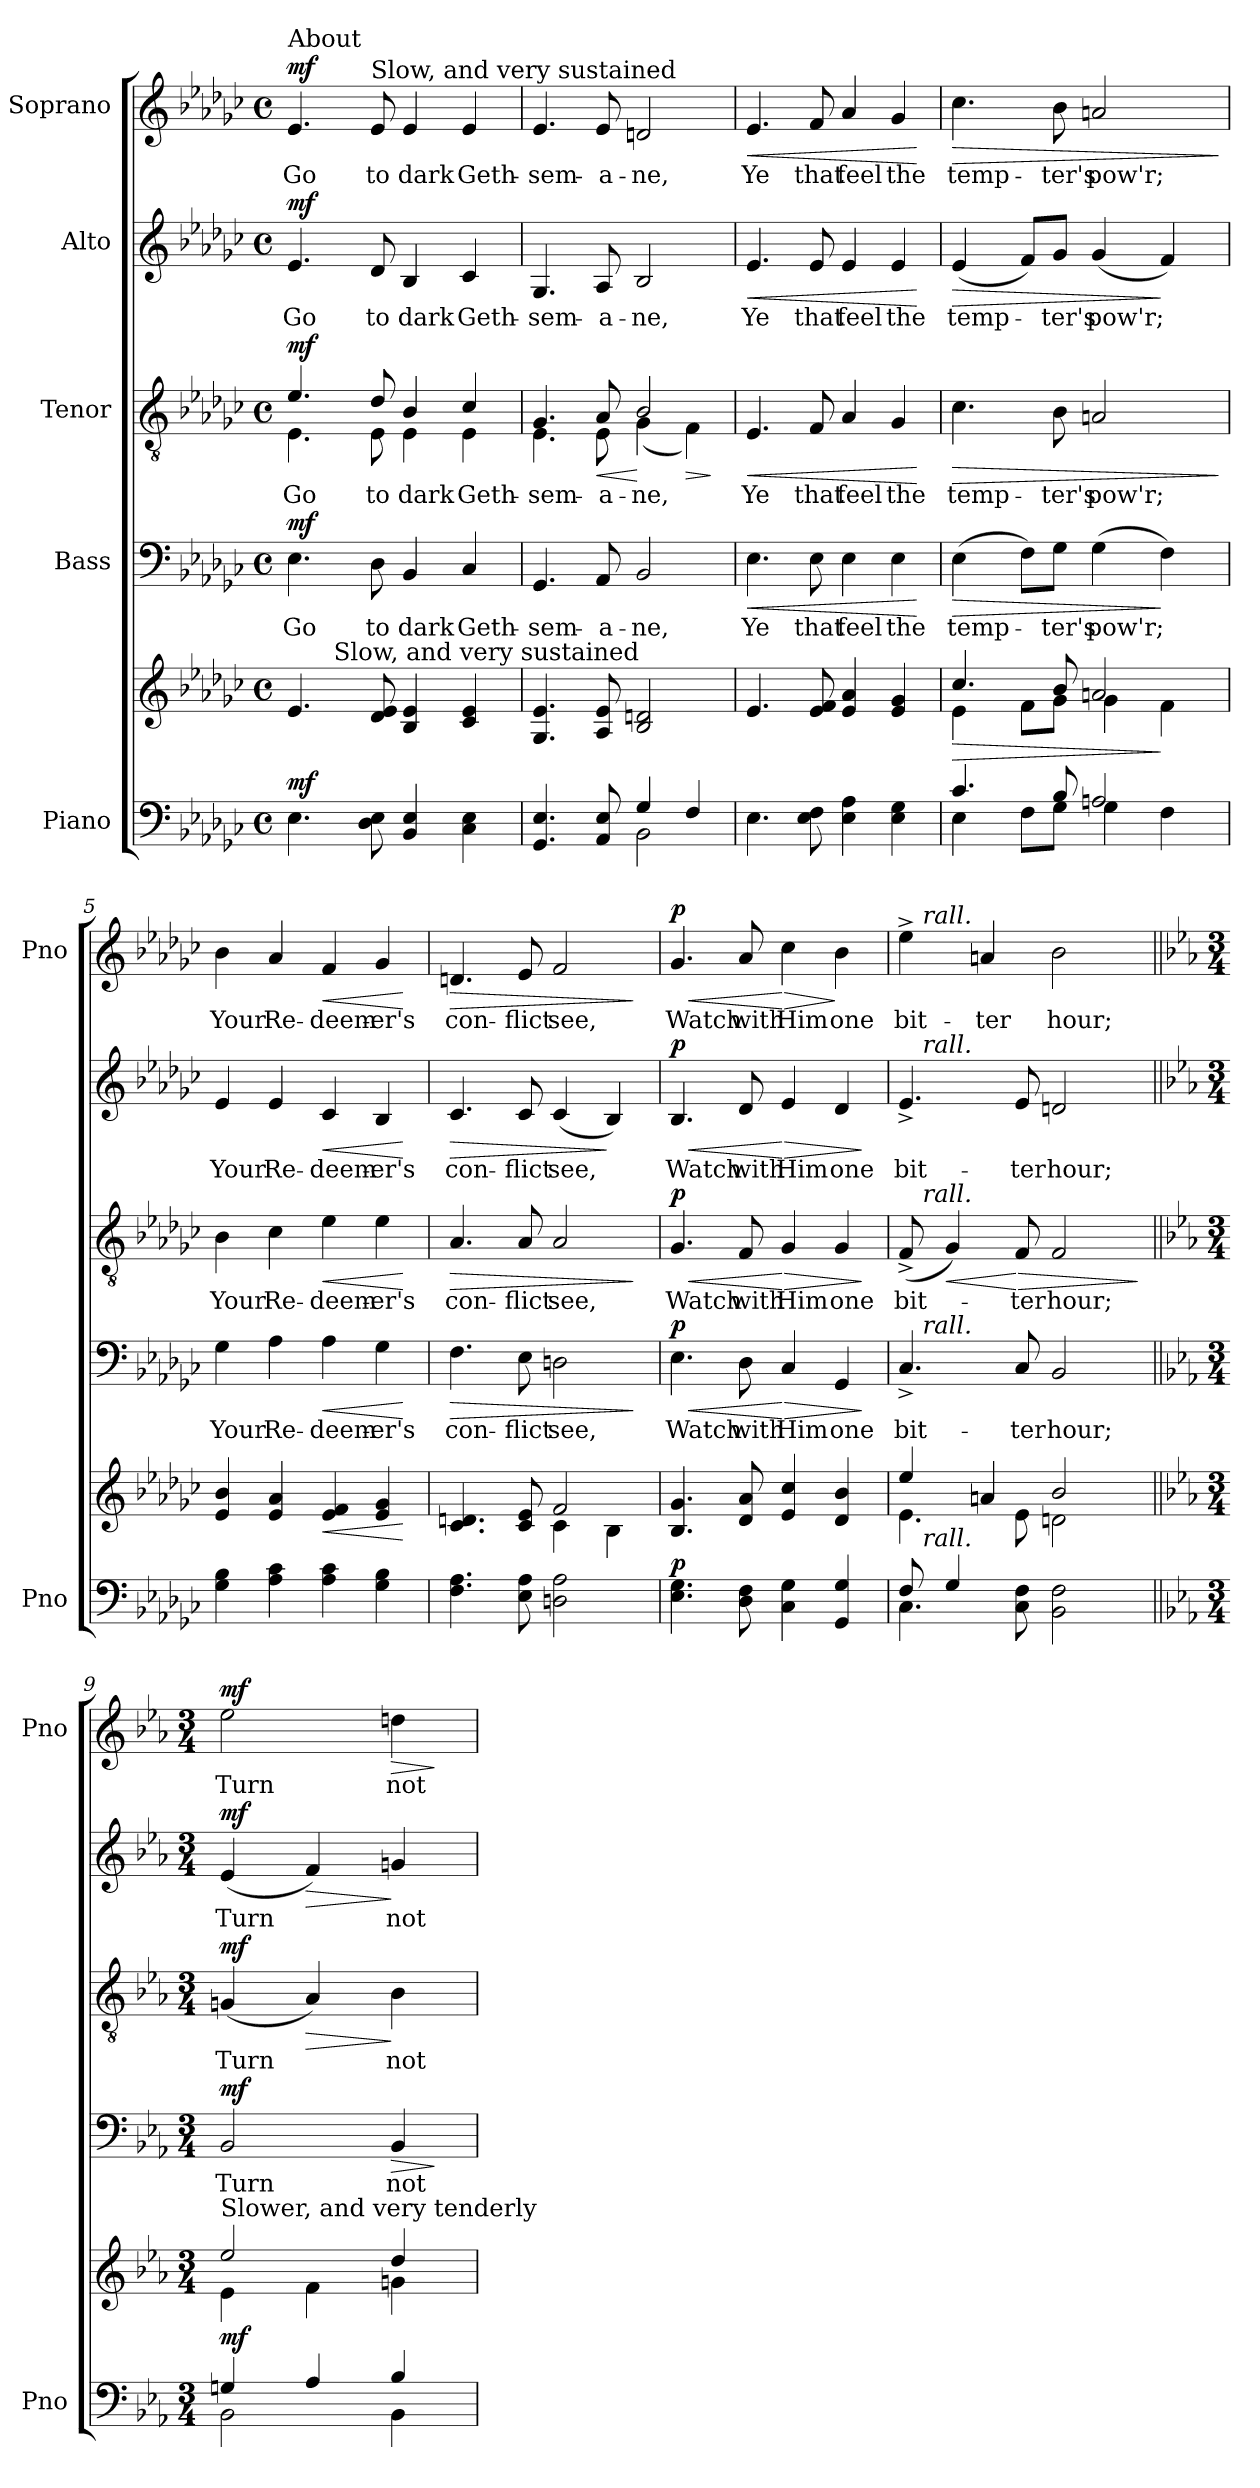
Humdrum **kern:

**kern	**kern	**dynam	**kern	**text	**dynam	**kern	**text	**dynam	**kern	**text	**dynam	**kern	**text	**dynam
*part5	*part5	*part5	*part4	*part4	*part4	*part3	*part3	*part3	*part2	*part2	*part2	*part1	*part1	*part1
*staff6	*staff5	*staff5/6	*staff4	*staff4	*staff4	*staff3	*staff3	*staff3	*staff2	*staff2	*staff2	*staff1	*staff1	*staff1
*I"Piano	*	*	*I"Bass	*	*	*I"Tenor	*	*	*I"Alto	*	*	*I"Soprano	*	*
*I'Pno	*	*	*	*	*	*	*	*	*	*	*	*I'Pno	*	*
*clefF4	*clefG2	*	*clefF4	*	*	*clefGv2	*	*	*clefG2	*	*	*clefG2	*	*
*k[b-e-a-d-g-c-]	*k[b-e-a-d-g-c-]	*	*k[b-e-a-d-g-c-]	*	*	*k[b-e-a-d-g-c-]	*	*	*k[b-e-a-d-g-c-]	*	*	*k[b-e-a-d-g-c-]	*	*
*e-:	*e-:	*	*e-:	*	*	*e-:	*	*	*e-:	*	*	*e-:	*	*
*M4/4	*M4/4	*	*M4/4	*	*	*M4/4	*	*	*M4/4	*	*	*M4/4	*	*
*met(c)	*met(c)	*	*met(c)	*	*	*met(c)	*	*	*met(c)	*	*	*met(c)	*	*
*MM52	*MM52	*	*MM52	*	*	*MM52	*	*	*MM52	*	*	*MM52	*	*
=1	=1	=1	=1	=1	=1	=1	=1	=1	=1	=1	=1	=1	=1	=1
*	*	*	*	*	*	*^	*	*	*	*	*	*	*	*
!	!	!	!	!	!	!	!	!	!	!	!	!	!LO:TX:a:t=About	!	!
!	!LO:TX:a:t=About	!	!	!	!	!	!	!	!	!	!	!	!	!	!
!	!	!LO:DY:a=2	!	!	!LO:DY:a	!	!	!	!LO:DY:a	!	!	!LO:DY:a	!	!	!LO:DY:a
*	*^	*	*	*	*	*	*	*	*	*	*	*	*	*	*
4.E-\	4.e-/	8..ryy	mf	4.E-\	Go	mf	4.e-/	4.E-\	Go	mf	4.e-/	Go	mf	4.e-/	Go	mf
!	!	!LO:TX:a:t=Slow, and very sustained	!	!	!	!	!	!	!	!	!	!	!	!	!	!
.	.	2ryy	.	.	.	.	.	.	.	.	.	.	.	.	.	.
!	!	!	!	!	!	!	!	!	!	!	!	!	!	!LO:TX:a:t=Slow, and very sustained	!	!
8D-\ 8E-\	8d-/ 8e-/	.	.	8D-\	to	.	8d-/	8E-\	to	.	8d-/	to	.	8e-/	to	.
4BB-/ 4E-/	4B-/ 4e-/	.	.	4BB-/	dark	.	4B-/	4E-\	dark	.	4B-/	dark	.	4e-/	dark	.
.	.	4ryy	.	.	.	.	.	.	.	.	.	.	.	.	.	.
4C-\ 4E-\	4c-/ 4e-/	.	.	4C-/	Geth-	.	4c-/	4E-\	Geth-	.	4c-/	Geth-	.	4e-/	Geth-	.
.	.	32ryy	.	.	.	.	.	.	.	.	.	.	.	.	.	.
*	*v	*v	*	*	*	*	*	*	*	*	*	*	*	*	*	*
=2	=2	=2	=2	=2	=2	=2	=2	=2	=2	=2	=2	=2	=2	=2	=2
*^	*	*	*	*	*	*	*	*	*	*	*	*	*	*	*
4.GG-/ 4.E-/	2ryy	4.G-/ 4.e-/	.	4.GG-/	-sem-	.	4.G-/	4.E-\	-sem-	.	4.G-/	-sem-	.	4.e-/	-sem-	.
!	!	!	!	!	!	!	!	!	!	!LO:HP:b	!	!	!	!	!	!
8AA-/ 8E-/	.	8A-/ 8e-/	.	8AA-/	-a-	.	8A-/	8E-\	-a-	<	8A-/	-a-	.	8e-/	-a-	.
2BB-\	4G-/	2B-/ 2dn/	.	2BB-/	-ne,	.	2B-/	(4G-\	-ne,	[	2B-/	-ne,	.	2dn/	-ne,	.
!	!	!	!	!	!	!	!	!	!	!LO:HP:b	!	!	!	!	!	!
.	4F/	.	.	.	.	.	.	4F\)	.	>	.	.	.	.	.	.
*v	*v	*	*	*	*	*	*v	*v	*	*	*	*	*	*	*	*
.	.	.	.	.	.	.	.	]	.	.	.	.	.	.
=3	=3	=3	=3	=3	=3	=3	=3	=3	=3	=3	=3	=3	=3	=3
!	!	!	!	!	!LO:HP:b	!	!	!LO:HP:b	!	!	!LO:HP:b	!	!	!LO:HP:b
4.E-\	4.e-/	.	4.E-\	Ye	<	4.E-/	Ye	<	4.e-/	Ye	<	4.e-/	Ye	<
8E-\ 8F\	8e-/ 8f/	.	8E-\	that	.	8F/	that	.	8e-/	that	.	8f/	that	.
4E-\ 4A-\	4e-/ 4a-/	.	4E-\	feel	.	4A-/	feel	.	4e-/	feel	.	4a-/	feel	.
4E-\ 4G-\	4e-/ 4g-/	.	4E-\	the	.	4G-/	the	.	4e-/	the	.	4g-/	the	.
.	.	.	.	.	[	.	.	[	.	.	[	.	.	[
=4	=4	=4	=4	=4	=4	=4	=4	=4	=4	=4	=4	=4	=4	=4
*^	*	*	*	*	*	*	*	*	*	*	*	*	*	*
!	!	!	!LO:HP:b	!	!	!LO:HP:b	!	!	!LO:HP:b	!	!	!LO:HP:b	!	!	!LO:HP:b
*	*	*^	*	*	*	*	*	*	*	*	*	*	*	*	*
*	*	*	*^	*	*	*	*	*	*	*	*	*	*	*	*	*
*	*	*	*	*^	*	*	*	*	*	*	*	*	*	*	*	*	*
4.c-/	4E-\	4.cc-/	4e-\	8.ryy	8..ryy	>	(4E-\	temp-	>	4.c-\	temp-	>	(4e-/	temp-	>	4.cc-\	temp-	>
*	*	*MM48	*	*	*	*	*	*	*	*	*	*	*	*	*	*	*	*
.	.	.	.	2ryy	.	.	.	.	.	.	.	.	.	.	.	.	.	.
*	*	*MM48	*	*	*	*	*	*	*	*	*	*	*	*	*	*	*	*
.	.	.	.	.	2ryy	.	.	.	.	.	.	.	.	.	.	.	.	.
.	8F\L	.	8f\L	.	.	.	8F\L)	.	.	.	.	.	8f/L)	.	.	.	.	.
8B-/	8G-\J	8b-/	8g-\J	.	.	.	8G-\J	-ter's	.	8B-\	-ter's	.	8g-/J	-ter's	.	8b-\	-ter's	.
2An/	4G-\	2an/	4g-\	.	.	.	(4G-\	pow'r;	.	2An/	pow'r;	.	(4g-/	pow'r;	.	2an/	pow'r;	.
.	.	.	.	4ryy	.	.	.	.	.	.	.	.	.	.	.	.	.	.
.	.	.	.	.	4ryy	.	.	.	.	.	.	.	.	.	.	.	.	.
.	4F\	.	4f\	.	.	]	4F\)	.	]	.	.	.	4f/)	.	]	.	.	.
.	.	.	.	16ryy	.	.	.	.	.	.	.	.	.	.	.	.	.	.
.	.	.	.	.	32ryy	.	.	.	.	.	.	.	.	.	.	.	.	.
*v	*v	*	*	*	*	*	*	*	*	*	*	*	*	*	*	*	*	*
.	.	.	.	.	.	.	.	.	.	.	]	.	.	.	.	.	]
*	*v	*v	*v	*v	*	*	*	*	*	*	*	*	*	*	*	*	*
=5	=5	=5	=5	=5	=5	=5	=5	=5	=5	=5	=5	=5	=5	=5
4G-\ 4B-\	4e-/ 4b-/	.	4G-\	Your	.	4B-\	Your	.	4e-/	Your	.	4b-\	Your	.
4A-\ 4c-\	4e-/ 4a-/	.	4A-\	Re-	.	4c-\	Re-	.	4e-/	Re-	.	4a-/	Re-	.
!	!	!LO:HP:b	!	!	!LO:HP:b	!	!	!LO:HP:b	!	!	!LO:HP:b	!	!	!LO:HP:b
4A-\ 4c-\	4e-/ 4f/	<	4A-\	-deem-	<	4e-\	-deem-	<	4c-/	-deem-	<	4f/	-deem-	<
4G-\ 4B-\	4e-/ 4g-/	.	4G-\	-er's	.	4e-\	-er's	.	4B-/	-er's	.	4g-/	-er's	.
.	.	[	.	.	[	.	.	[	.	.	[	.	.	[
!!LO:LB:g=z
=6	=6	=6	=6	=6	=6	=6	=6	=6	=6	=6	=6	=6	=6	=6
*	*^	*	*	*	*	*	*	*	*	*	*	*	*	*
!	!	!	!	!	!	!LO:HP:b	!	!	!LO:HP:b	!	!	!LO:HP:b	!	!	!LO:HP:b
4.F\ 4.A-\	4.c-/ 4.dn/	2ryy	.	4.F\	con-	>	4.A-/	con-	>	4.c-/	con-	>	4.dn/	con-	>
8E-\ 8A-\	8c-/ 8e-/	.	.	8E-\	-flict	.	8A-/	-flict	.	8c-/	-flict	.	8e-/	-flict	.
2Dn\ 2A-\	4c-\	2f/	.	2Dn\	see,	.	2A-/	see,	.	(4c-/	see,	.	2f/	see,	.
.	4B-\	.	.	.	.	.	.	.	.	4B-/)	.	]	.	.	.
*	*v	*v	*	*	*	*	*	*	*	*	*	*	*	*	*
.	.	.	.	.	]	.	.	]	.	.	.	.	.	]
=7	=7	=7	=7	=7	=7	=7	=7	=7	=7	=7	=7	=7	=7	=7
!	!	!LO:DY:a=2	!	!	!LO:HP:b	!	!	!LO:HP:b	!	!	!LO:HP:b	!	!	!LO:HP:b
!	!	!	!	!	!LO:DY:n=1:a	!	!	!LO:DY:n=1:a	!	!	!LO:DY:n=1:a	!	!	!LO:DY:n=1:a
4.E-\ 4.G-\	4.B-/ 4.g-/	p	4.E-\	Watch	< p	4.G-/	Watch	< p	4.B-/	Watch	< p	4.g-/	Watch	< p
8D-\ 8F\	8d-/ 8a-/	.	8D-\	with	.	8F/	with	.	8d-/	with	.	8a-/	with	.
!	!	!	!	!	!LO:HP:n=1:b	!	!	!LO:HP:n=1:b	!	!	!LO:HP:n=1:b	!	!	!LO:HP:n=1:b
4C-\ 4G-\	4e-/ 4cc-/	.	4C-/	Him	[ >	4G-/	Him	[ >	4e-/	Him	[ >	4cc-\	Him	[ >
4GG-/ 4G-/	4d-/ 4b-/	.	4GG-/	one	.	4G-/	one	.	4d-/	one	.	4b-\	one	]
.	.	.	.	.	]	.	.	]	.	.	]	.	.	.
=8	=8	=8	=8	=8	=8	=8	=8	=8	=8	=8	=8	=8	=8	=8
*^	*^	*	*^	*	*	*^	*	*	*^	*	*	*^	*	*
*	*^	*	*	*	*	*	*	*	*	*	*	*	*	*	*	*	*	*	*	*
8F/	4.C-\	16ryy	4ee-/	4.e-\	.	4.C-^>/	16ryy	bit-	.	(8F^>/	16ryy	bit-	.	4.e-^>/	16ryy	bit-	.	4ee-^>\	16ryy	bit-	.
!	!	!	!	!	!	!	!	!	!	!	!	!	!	!	!	!	!	!	!LO:TX:a:i:t=rall.	!	!
!	!	!	!	!	!	!	!	!	!	!	!	!	!	!	!LO:TX:a:i:t=rall.	!	!	!	!	!	!
!	!	!	!	!	!	!	!	!	!	!	!LO:TX:a:i:t=rall.	!	!	!	!	!	!	!	!	!	!
!	!	!	!	!	!	!	!LO:TX:a:i:t=rall.	!	!	!	!	!	!	!	!	!	!	!	!	!	!
!	!	!LO:TX:a:i:t=rall.	!	!	!	!	!	!	!	!	!	!	!	!	!	!	!	!	!	!	!
.	.	2...ryy	.	.	.	.	2...ryy	.	.	.	2...ryy	.	.	.	2...ryy	.	.	.	2...ryy	.	.
!	!	!	!	!	!	!	!	!	!	!	!	!	!LO:HP:b	!	!	!	!	!	!	!	!
4G-/	.	.	.	.	.	.	.	.	.	4G-/)	.	.	<	.	.	.	.	.	.	.	.
.	.	.	4an/	.	.	.	.	.	.	.	.	.	.	.	.	.	.	4an/	.	-ter	.
!	!	!	!	!	!	!	!	!	!	!	!	!	!LO:HP:n=1:b	!	!	!	!	!	!	!	!
8C-\ 8F\	2ryy	.	.	8e-\	.	8C-/	.	-ter	.	8F/	.	-ter	[ >	8e-/	.	-ter	.	.	.	.	.
2BB-\ 2F\	.	.	2b-/	2dn\	.	2BB-/	.	hour;	.	2F/	.	hour;	.	2dn/	.	hour;	.	2b-\	.	hour;	.
.	8ryy	.	.	.	.	.	.	.	.	.	.	.	.	.	.	.	.	.	.	.	.
*	*	*	*v	*v	*	*	*	*	*	*	*	*	*	*	*	*	*	*	*	*	*
.	.	.	.	.	.	.	.	.	.	.	.	]	.	.	.	.	.	.	.	.
*	*	*	*	*	*v	*v	*	*	*	*	*	*	*v	*v	*	*	*v	*v	*	*
*v	*v	*v	*	*	*	*	*	*v	*v	*	*	*	*	*	*	*	*
=9||	=9||	=9||	=9||	=9||	=9||	=9||	=9||	=9||	=9||	=9||	=9||	=9||	=9||	=9||
*k[b-e-a-]	*k[b-e-a-]	*	*k[b-e-a-]	*	*	*k[b-e-a-]	*	*	*k[b-e-a-]	*	*	*k[b-e-a-]	*	*
*E-:	*E-:	*	*E-:	*	*	*E-:	*	*	*E-:	*	*	*E-:	*	*
*M3/4	*M3/4	*	*M3/4	*	*	*M3/4	*	*	*M3/4	*	*	*M3/4	*	*
*^	*^	*	*^	*	*	*^	*	*	*^	*	*	*^	*	*
*	*^	*	*	*	*	*	*	*	*	*	*	*	*	*	*	*	*	*	*	*
!	!	!	!	!	!	!	!	!	!	!	!	!	!	!	!	!	!	!LO:TX:a:t=Slower, and very tenderly	!	!	!
!	!	!	!LO:TX:a:t=Slower, and very tenderly	!	!	!	!	!	!	!	!	!	!	!	!	!	!	!	!	!	!
!	!	!	!	!	!LO:DY:a=2	!	!	!	!LO:DY:a	!	!	!	!LO:DY:a	!	!	!	!LO:DY:a	!	!	!	!LO:DY:a
*	*	*	*	*	*	*v	*v	*	*	*	*	*	*	*v	*v	*	*	*v	*v	*	*
*	*v	*v	*	*	*	*	*	*	*v	*v	*	*	*	*	*	*	*	*
4Gn/	2BB-\	2ee-/	4e-\	mf	2BB-/	Turn	mf	(4Gn/	Turn	mf	(4e-/	Turn	mf	2ee-\	Turn	mf
!	!	!	!	!	!	!	!	!	!	!LO:HP:b	!	!	!LO:HP:b	!	!	!
4A-/	.	.	4f\	.	.	.	.	4A-/)	.	>	4f/)	.	>	.	.	.
!	!	!	!	!	!	!	!LO:HP:b	!	!	!	!	!	!	!	!	!LO:HP:b
4B-/	4BB-\	4dd/	4gn\	.	4BB-/	not	>	4B-\	not	]	4gn/	not	]	4ddn\	not	>
*v	*v	*	*	*	*	*	*	*	*	*	*	*	*	*	*	*
*	*v	*v	*	*	*	*	*	*	*	*	*	*	*	*	*
.	.	.	.	.	]	.	.	.	.	.	.	.	.	]
=	=	=	=	=	=	=	=	=	=	=	=	=	=	=
*-	*-	*-	*-	*-	*-	*-	*-	*-	*-	*-	*-	*-	*-	*-
